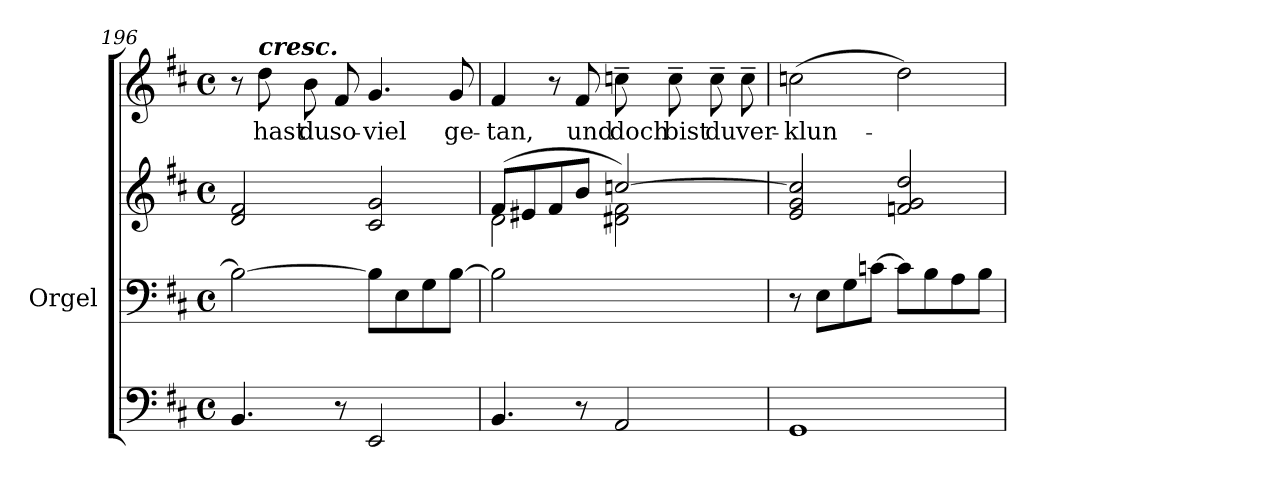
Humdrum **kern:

**kern	**kern	**kern	**kern	**text
*part3	*part2	*part2	*part1	*part1
*staff4	*staff3	*staff2	*staff1	*staff1
*	*I"Orgel	*	*	*
*	*I'Org.	*	*	*
*clefF4	*clefF4	*clefG2	*clefG2	*
*k[f#c#]	*k[f#c#]	*k[f#c#]	*k[f#c#]	*
*D:	*D:	*D:	*D:	*
*M4/4	*M4/4	*M4/4	*M4/4	*
*met(c)	*met(c)	*met(c)	*met(c)	*
=196	=196	=196	=196	=196
4.BB/	2B\_	2d/ 2f#/	8r	.
!	!	!	!LO:TX:a:Bi:t=cresc.	!
!	!	!	!	!LO:LY:b
.	.	.	8dd\	hast
!	!	!	!	!LO:LY:b
.	.	.	8b\	du
!	!	!	!	!LO:LY:b
8r	.	.	8f#/	so-
!	!	!	!	!LO:LY:b
2EE/	8B\L]	2c#/ 2g/	4.g/	-viel
.	8E\	.	.	.
.	8G\	.	.	.
!	!	!	!	!LO:LY:b
.	[8B\J	.	8g/	ge-
=197	=197	=197	=197	=197
*	*	*^	*	*
!	!	!	!	!	!LO:LY:b
4.BB/	2B\]	(>8f#/L	2d\	4f#/	-tan,
.	.	8e#X/	.	.	.
.	.	8f#/	.	8r	.
!	!	!	!	!	!LO:LY:b
8r	.	8b/J	.	8f#/	und
!	!	!	!	!	!LO:LY:b
2AA/	2ryy	[>2ccn/)	2d#X\ 2f#\	8ccn~>\	doch
!	!	!	!	!	!LO:LY:b
.	.	.	.	8cc~>\	bist
!	!	!	!	!	!LO:LY:b
.	.	.	.	8cc~>\	du
!	!	!	!	!	!LO:LY:b
.	.	.	.	8cc~>\	ver-
*	*	*v	*v	*	*
=198	=198	=198	=198	=198
!	!	!	!	!LO:LY:b
1GG	8r	2e/ 2g/ 2cc/]	(>2ccn\	-klun-
.	8E\L	.	.	.
.	8G\	.	.	.
.	[8cn\J	.	.	.
.	8c\L]	2fn/ 2g/ 2dd/	2dd\)	.
.	8B\	.	.	.
.	8A\	.	.	.
.	8B\J	.	.	.
=	=	=	=	=
*-	*-	*-	*-	*-
